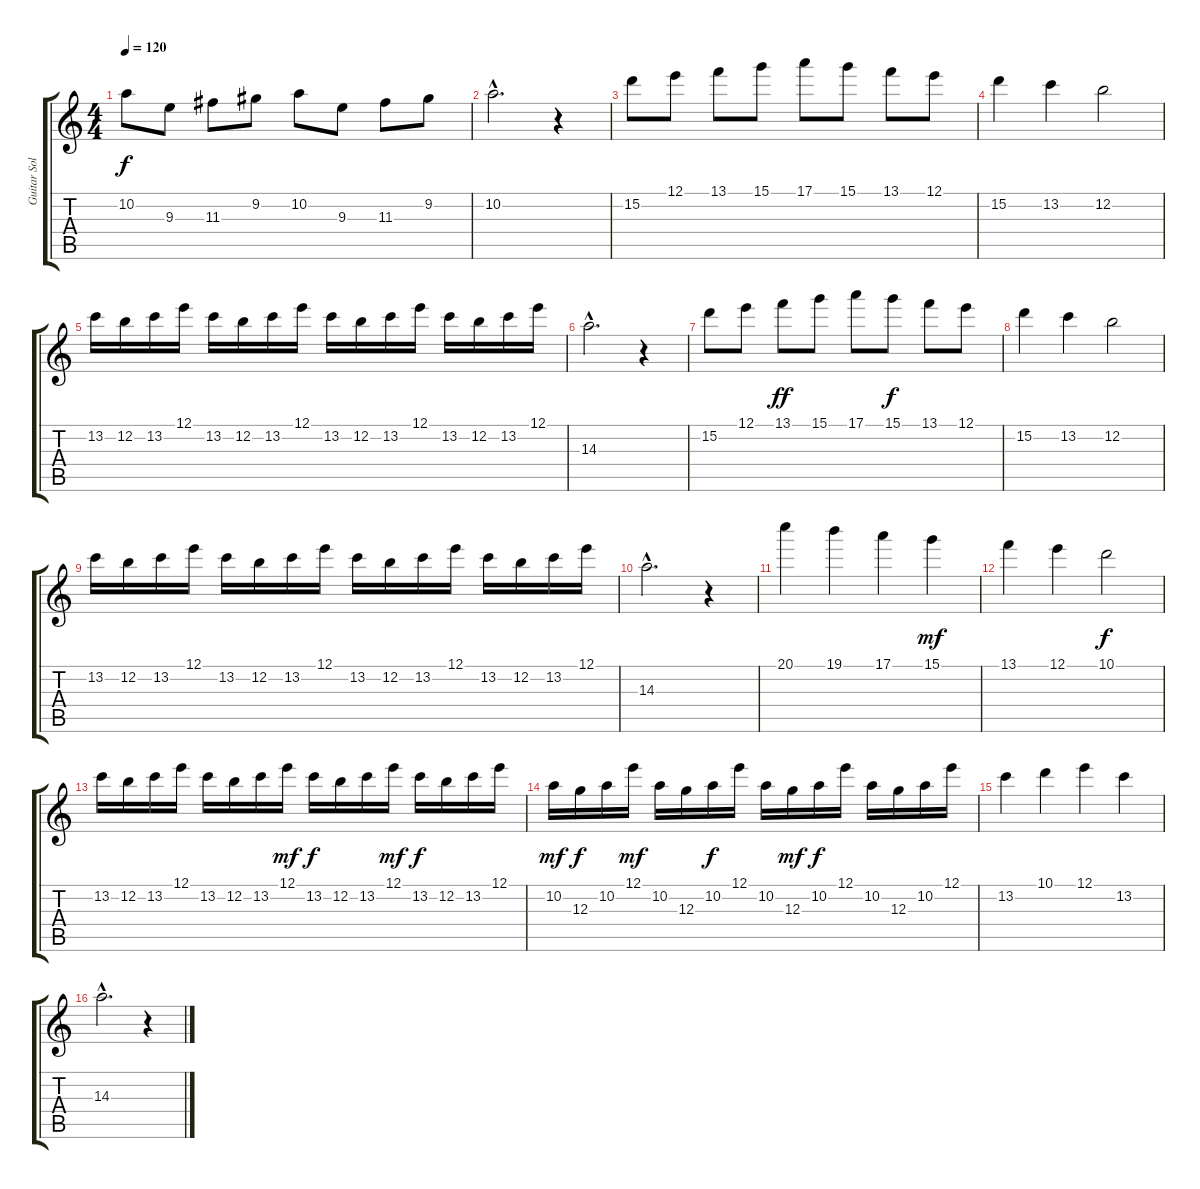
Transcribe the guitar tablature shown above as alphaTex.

\track ("Guitar Solo" "Guitar Sol") {instrument distortionguitar}
\staff {score tabs}
\tuning (E4 B3 G3 D3 A2 D2) {hide}
\ts (4 4)
\tempo 120
\clef g2
\ks c
10.2.8{dy f} 9.3.8 11.3.8 9.2.8 10.2.8 9.3.8 11.3.8 9.2.8 |
10.2{hac}.2{d} r.4 |
15.2.8 12.1.8 13.1.8 15.1.8 17.1.8 15.1.8 13.1.8 12.1.8 |
15.2.4 13.2.4 12.2.2 |
13.2.16 12.2.16 13.2.16 12.1.16 13.2.16 12.2.16 13.2.16 12.1.16 13.2.16 12.2.16 13.2.16 12.1.16 13.2.16 12.2.16 13.2.16 12.1.16 |
14.3{hac}.2{d} r.4 |
15.2.8 12.1.8 13.1.8{dy ff} 15.1.8 17.1.8 15.1.8{dy f} 13.1.8 12.1.8 |
15.2.4 13.2.4 12.2.2 |
13.2.16 12.2.16 13.2.16 12.1.16 13.2.16 12.2.16 13.2.16 12.1.16 13.2.16 12.2.16 13.2.16 12.1.16 13.2.16 12.2.16 13.2.16 12.1.16 |
14.3{hac}.2{d} r.4 |
20.1.4 19.1.4 17.1.4 15.1.4{dy mf} |
13.1.4 12.1.4 10.1.2{dy f} |
13.2.16 12.2.16 13.2.16 12.1.16 13.2.16 12.2.16 13.2.16 12.1.16{dy mf} 13.2.16{dy f} 12.2.16 13.2.16 12.1.16{dy mf} 13.2.16{dy f} 12.2.16 13.2.16 12.1.16 |
10.2.16{dy mf} 12.3.16{dy f} 10.2.16 12.1.16{dy mf} 10.2.16 12.3.16 10.2.16{dy f} 12.1.16 10.2.16 12.3.16{dy mf} 10.2.16{dy f} 12.1.16 10.2.16 12.3.16 10.2.16 12.1.16 |
13.2.4 10.1.4 12.1.4 13.2.4 |
14.3{hac}.2{d} r.4
